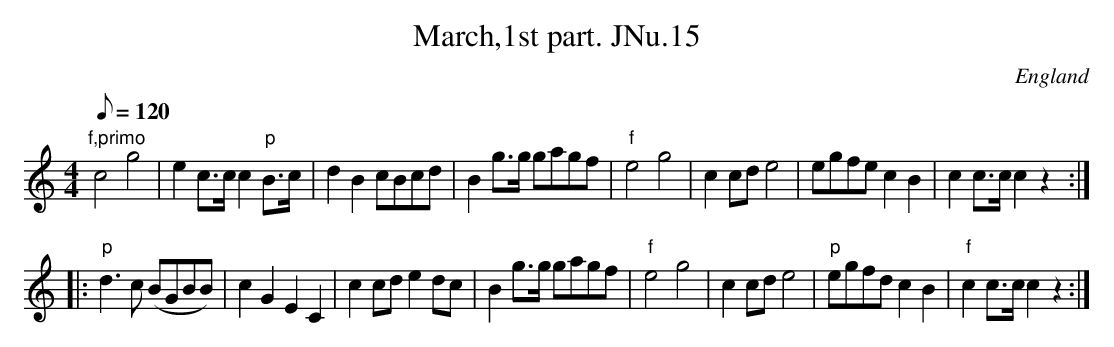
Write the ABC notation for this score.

X:1
T:March,1st part. JNu.15
M:4/4
Q:120
O:England
K:C
"f,primo"c4g4|e2c>cc2"p"B>c|d2B2cBcd|B2g>g gagf|
"f"e4g4|c2cde4|egfec2B2|c2c>cc2z2::!
"p"d3c (BGBB)|c2G2E2C2|c2cde2dc|B2g>g gagf|
"f"e4g4|c2cde4|"p"egfdc2B2|"f"c2c>cc2z2:|]
